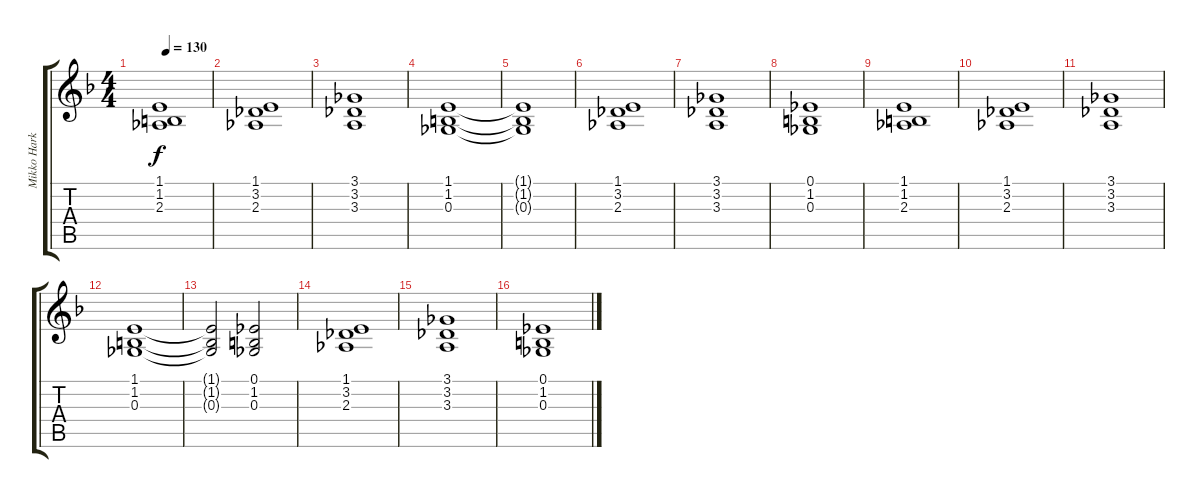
\track ("Mikko Harkin RH" "Mikko Hark") {instrument harpsichord}
\staff {score tabs}
\tuning (Eb4 Bb3 Gb3 Db3 Ab2 Eb2) {hide}
\ts (4 4)
\tempo 130
\clef g2
\ks dminor
(1.1 1.2 2.3).1{dy f} |
(1.1 3.2 2.3).1 |
(3.1 3.2 3.3).1 |
(1.1 1.2 0.3).1 |
(1.1{t} 1.2{t} 0.3{t}).1 |
(1.1 3.2 2.3).1 |
(3.1 3.2 3.3).1 |
(0.1 1.2 0.3).1 |
(1.1 1.2 2.3).1 |
(1.1 3.2 2.3).1 |
(3.1 3.2 3.3).1 |
(1.1 1.2 0.3).1 |
(1.1{t} 1.2{t} 0.3{t}).2 (0.1 1.2 0.3).2 |
(1.1 3.2 2.3).1 |
(3.1 3.2 3.3).1 |
(0.1 1.2 0.3).1
